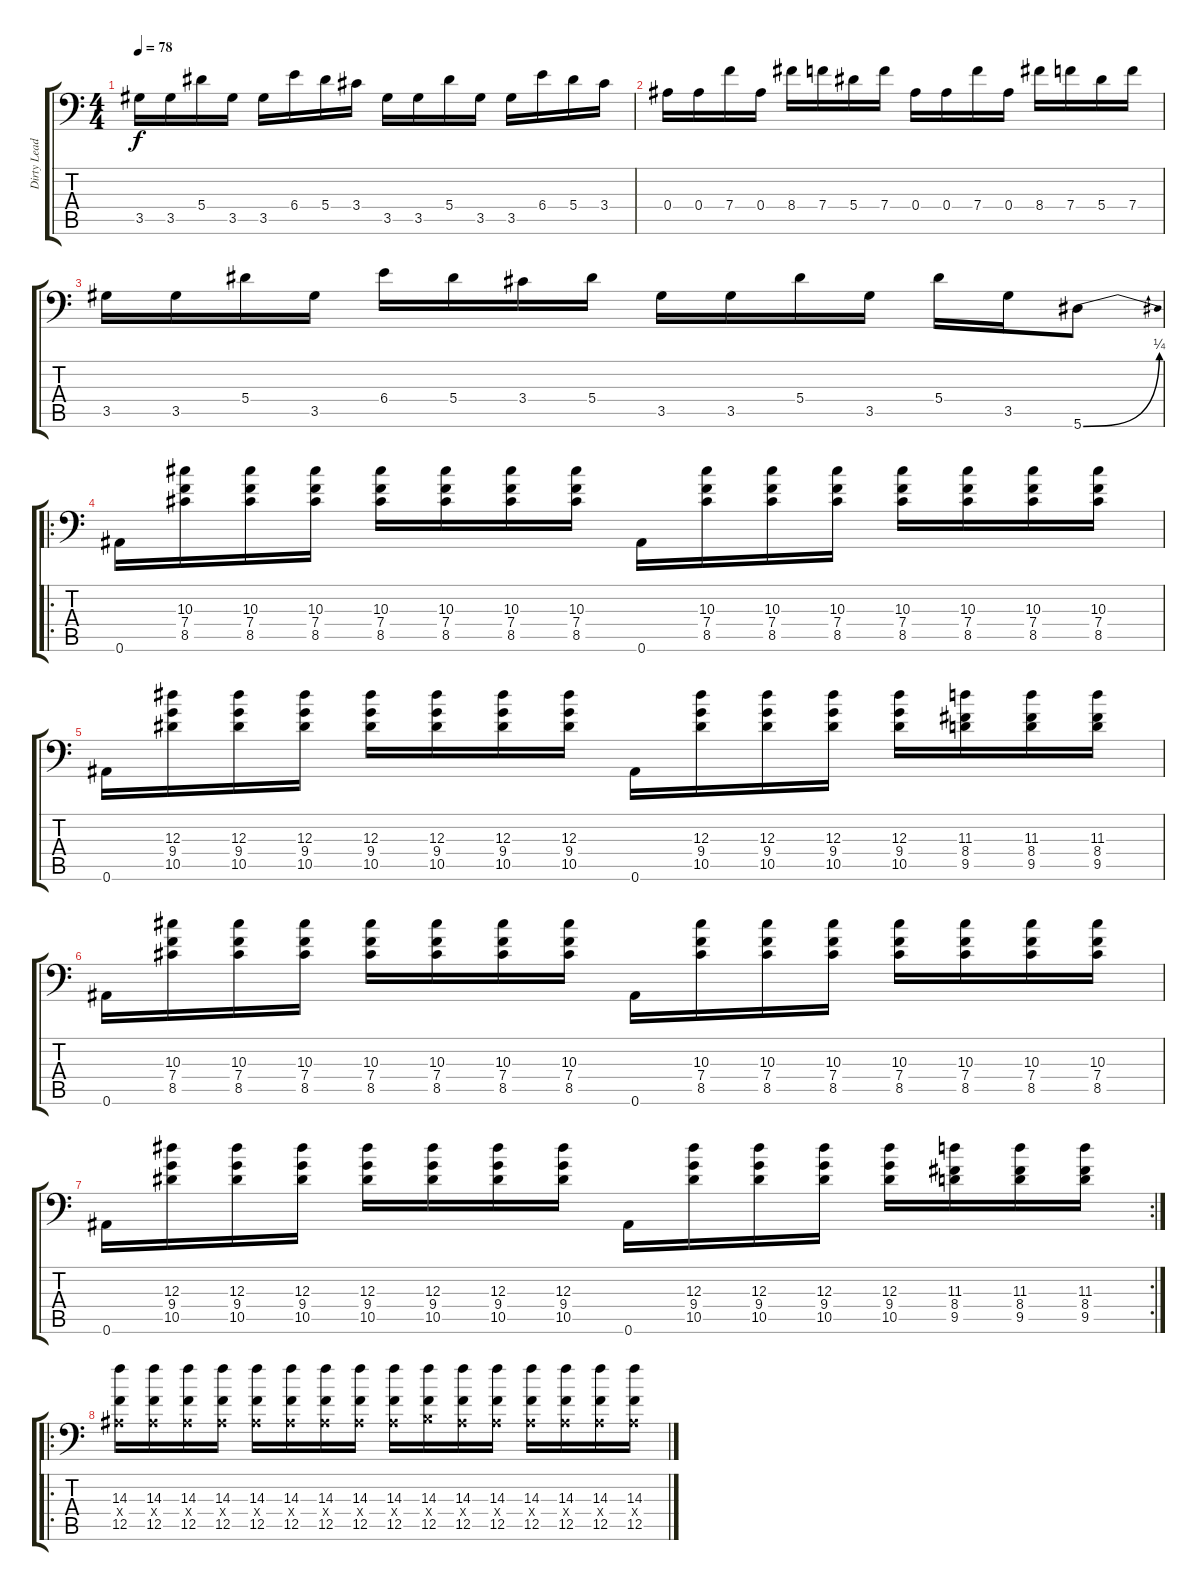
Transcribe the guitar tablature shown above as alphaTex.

\track ("Dirty Lead" "Dirty Lead") {instrument distortionguitar}
\staff {score tabs}
\tuning (C4 G3 Eb3 Bb2 F2 Bb1) {hide}
\ts (4 4)
\tempo 78
\clef f4
\ks c
3.5.16{dy f} 3.5.16 5.4.16 3.5.16 3.5.16 6.4.16 5.4.16 3.4.16 3.5.16 3.5.16 5.4.16 3.5.16 3.5.16 6.4.16 5.4.16 3.4.16 |
0.4.16 0.4.16 7.4.16 0.4.16 8.4.16 7.4.16 5.4.16 7.4.16 0.4.16 0.4.16 7.4.16 0.4.16 8.4.16 7.4.16 5.4.16 7.4.16 |
3.5.16 3.5.16 5.4.16 3.5.16 6.4.16 5.4.16 3.4.16 5.4.16 3.5.16 3.5.16 5.4.16 3.5.16 5.4.16 3.5.16 5.6{be (bend 0 0 60 1)}.8 |
\ro
0.6.16 (10.3 7.4 8.5).16 (10.3 7.4 8.5).16 (10.3 7.4 8.5).16 (10.3 7.4 8.5).16 (10.3 7.4 8.5).16 (10.3 7.4 8.5).16 (10.3 7.4 8.5).16 0.6.16 (10.3 7.4 8.5).16 (10.3 7.4 8.5).16 (10.3 7.4 8.5).16 (10.3 7.4 8.5).16 (10.3 7.4 8.5).16 (10.3 7.4 8.5).16 (10.3 7.4 8.5).16 |
0.6.16 (12.3 9.4 10.5).16 (12.3 9.4 10.5).16 (12.3 9.4 10.5).16 (12.3 9.4 10.5).16 (12.3 9.4 10.5).16 (12.3 9.4 10.5).16 (12.3 9.4 10.5).16 0.6.16 (12.3 9.4 10.5).16 (12.3 9.4 10.5).16 (12.3 9.4 10.5).16 (12.3 9.4 10.5).16 (11.3 8.4 9.5).16 (11.3 8.4 9.5).16 (11.3 8.4 9.5).16 |
0.6.16 (10.3 7.4 8.5).16 (10.3 7.4 8.5).16 (10.3 7.4 8.5).16 (10.3 7.4 8.5).16 (10.3 7.4 8.5).16 (10.3 7.4 8.5).16 (10.3 7.4 8.5).16 0.6.16 (10.3 7.4 8.5).16 (10.3 7.4 8.5).16 (10.3 7.4 8.5).16 (10.3 7.4 8.5).16 (10.3 7.4 8.5).16 (10.3 7.4 8.5).16 (10.3 7.4 8.5).16 |
\rc 2
0.6.16 (12.3 9.4 10.5).16 (12.3 9.4 10.5).16 (12.3 9.4 10.5).16 (12.3 9.4 10.5).16 (12.3 9.4 10.5).16 (12.3 9.4 10.5).16 (12.3 9.4 10.5).16 0.6.16 (12.3 9.4 10.5).16 (12.3 9.4 10.5).16 (12.3 9.4 10.5).16 (12.3 9.4 10.5).16 (11.3 8.4 9.5).16 (11.3 8.4 9.5).16 (11.3 8.4 9.5).16 |
\ro
(14.3 0.4{x} 12.5).16 (14.3 0.4{x} 12.5).16 (14.3 0.4{x} 12.5).16 (14.3 0.4{x} 12.5).16 (14.3 0.4{x} 12.5).16 (14.3 0.4{x} 12.5).16 (14.3 0.4{x} 12.5).16 (14.3 0.4{x} 12.5).16 (14.3 0.4{x} 12.5).16 (14.3 1.4{x} 12.5).16 (14.3 0.4{x} 12.5).16 (14.3 0.4{x} 12.5).16 (14.3 0.4{x} 12.5).16 (14.3 0.4{x} 12.5).16 (14.3 0.4{x} 12.5).16 (14.3 0.4{x} 12.5).16
